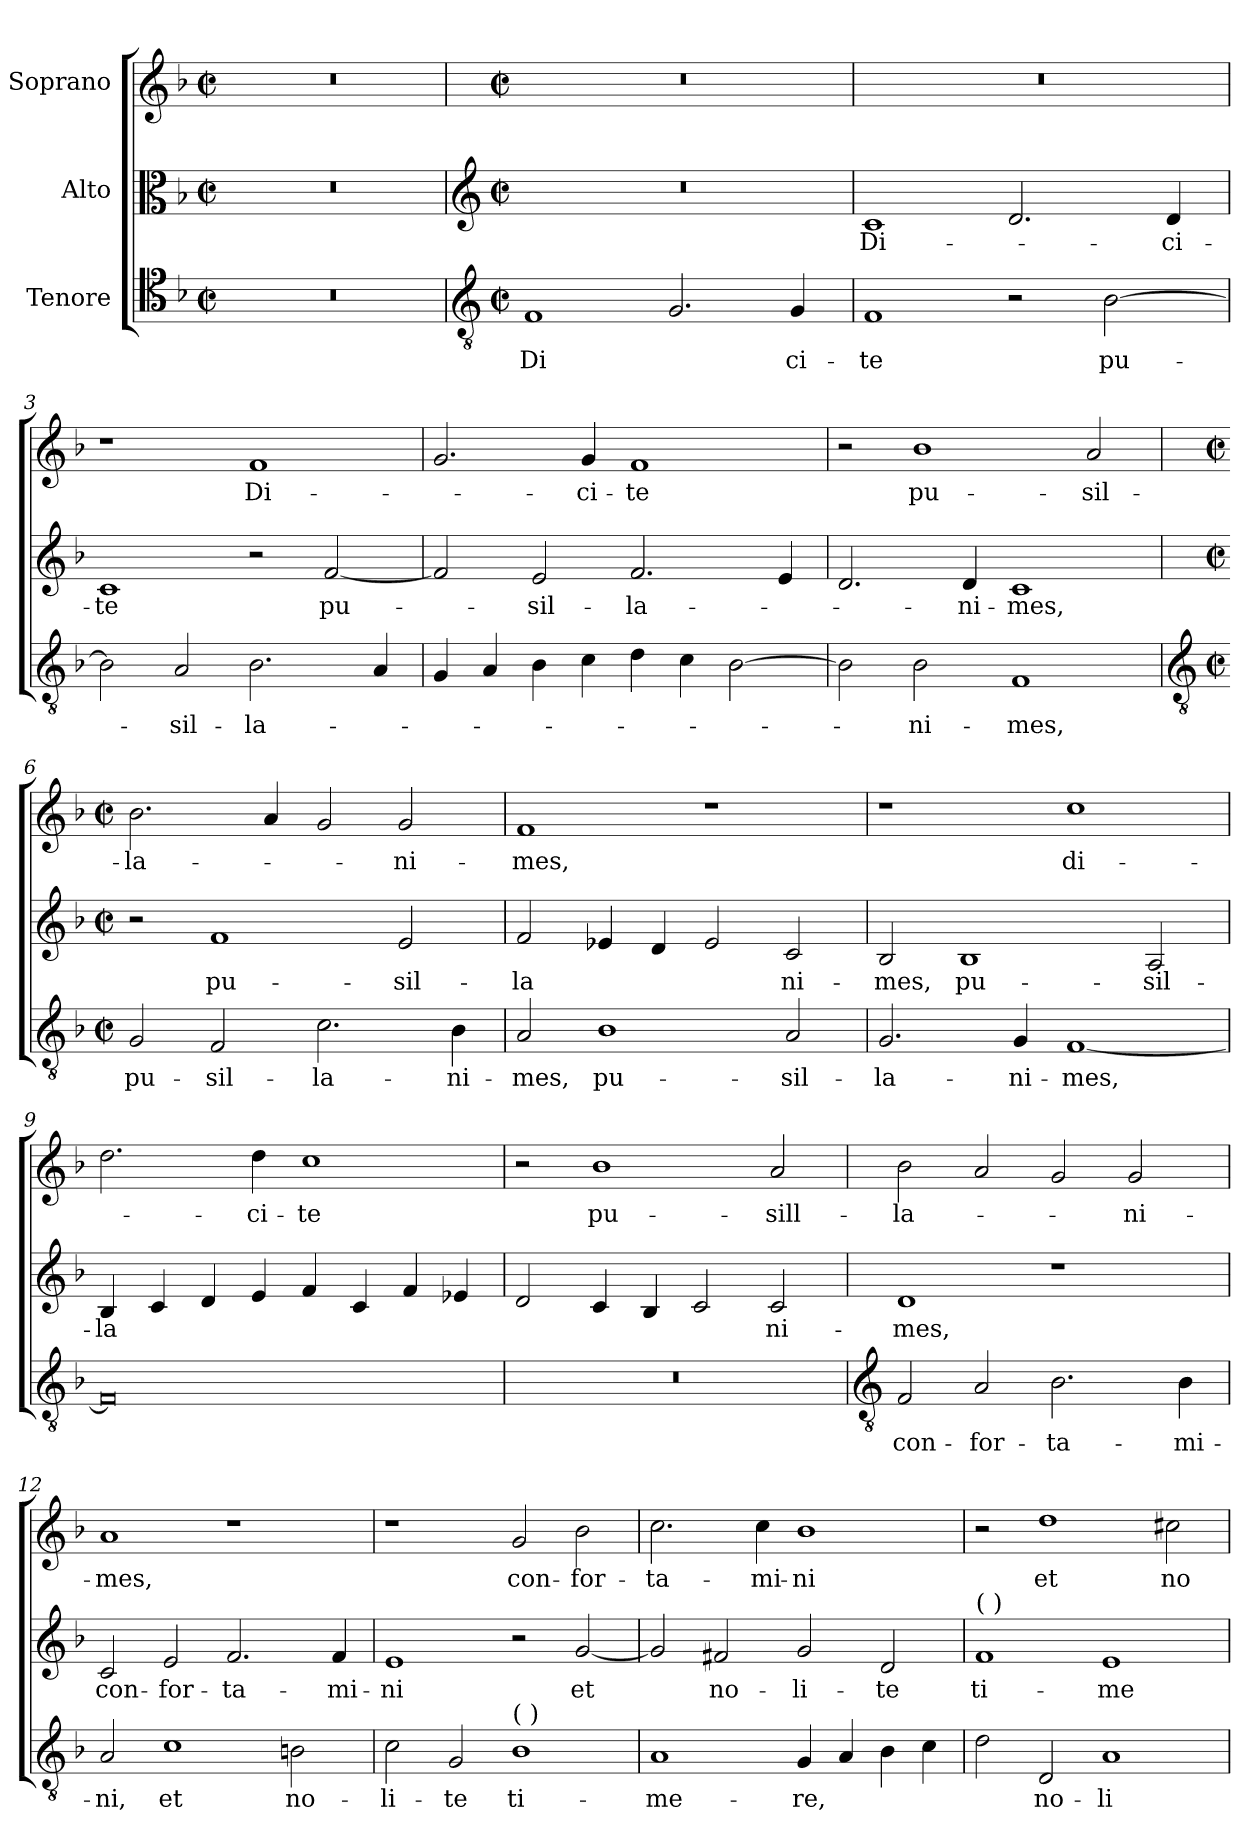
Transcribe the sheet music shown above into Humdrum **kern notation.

**kern	**text	**kern	**text	**kern	**text
*part3	*part3	*part2	*part2	*part1	*part1
*staff3	*staff3	*staff2	*staff2	*staff1	*staff1
*I"Tenore	*	*I"Alto	*	*I"Soprano	*
*clefC4	*	*clefC3	*	*clefG2	*
*k[b-]	*	*k[b-]	*	*k[b-]	*
*F:	*	*F:	*	*F:	*
*M4/2	*	*M4/2	*	*M4/2	*
*met(c|)	*	*met(c|)	*	*met(c|)	*
=	=	=	=	=	=
0r	.	0r	.	0r	.
!!LO:LB:g=z
=1	=1	=1	=1	=1	=1
*clefGv2	*	*clefG2	*	*	*
*M4/2	*	*M4/2	*	*M4/2	*
*met(c|)	*	*met(c|)	*	*met(c|)	*
!	!LO:LY:b	!	!	!	!
1F	Di	0r	.	0r	.
!	!LO:LY:b	!	!	!	!
2.G	-	.	.	.	.
!	!LO:LY:b	!	!	!	!
4G	ci-	.	.	.	.
=2	=2	=2	=2	=2	=2
!	!LO:LY:b	!	!LO:LY:b	!	!
1F	-te	1c	Di-	0r	.
2r	.	2.d	.	.	.
!	!LO:LY:b	!	!	!	!
[2B-	pu-	.	.	.	.
!	!	!	!LO:LY:b	!	!
.	.	4d	-ci-	.	.
=3	=3	=3	=3	=3	=3
!	!	!	!LO:LY:b	!	!
2B-]	.	1c	-te	1r	.
!	!LO:LY:b	!	!	!	!
2A	-sil-	.	.	.	.
!	!LO:LY:b	!	!	!	!LO:LY:b
2.B-	-la-	2r	.	1f	Di-
!	!	!	!LO:LY:b	!	!
.	.	[2f	pu-	.	.
4A	.	.	.	.	.
=4	=4	=4	=4	=4	=4
4G	.	2f]	.	2.g	.
4A	.	.	.	.	.
!	!	!	!LO:LY:b	!	!
4B-	.	2e	-sil-	.	.
!	!	!	!	!	!LO:LY:b
4c	.	.	.	4g	-ci-
!	!	!	!LO:LY:b	!	!LO:LY:b
4d	.	2.f	-la-	1f	-te
4c	.	.	.	.	.
[2B-	.	.	.	.	.
.	.	4e	.	.	.
=5	=5	=5	=5	=5	=5
2B-]	.	2.d	.	2r	.
!	!LO:LY:b	!	!	!	!LO:LY:b
2B-	-ni-	.	.	1b-	pu-
!	!	!	!LO:LY:b	!	!
.	.	4d	-ni-	.	.
!	!LO:LY:b	!	!LO:LY:b	!	!
1F	-mes,	1c	-mes,	.	.
!	!	!	!	!	!LO:LY:b
.	.	.	.	2a	-sil-
!!LO:LB:g=z
=6	=6	=6	=6	=6	=6
*clefGv2	*	*	*	*	*
*M4/2	*	*M4/2	*	*M4/2	*
*met(c|)	*	*met(c|)	*	*met(c|)	*
!	!LO:LY:b	!	!	!	!LO:LY:b
2G	pu-	2r	.	2.b-	-la-
!	!LO:LY:b	!	!LO:LY:b	!	!
2F	-sil-	1f	pu-	.	.
.	.	.	.	4a	.
!	!LO:LY:b	!	!	!	!
2.c	-la-	.	.	2g	.
!	!	!	!LO:LY:b	!	!LO:LY:b
.	.	2e	-sil-	2g	-ni-
!	!LO:LY:b	!	!	!	!
4B-	-ni-	.	.	.	.
=7	=7	=7	=7	=7	=7
!	!LO:LY:b	!	!LO:LY:b	!	!LO:LY:b
2A	-mes,	2f	-la	1f	-mes,
!	!LO:LY:b	!	!	!	!
1B-	pu-	4e-X	.	.	.
.	.	4d	.	.	.
.	.	2e-	.	1r	.
!	!LO:LY:b	!	!LO:LY:b	!	!
2A	-sil-	2c	ni-	.	.
=8	=8	=8	=8	=8	=8
!	!LO:LY:b	!	!LO:LY:b	!	!
2.G	-la-	2B-	-mes,	1r	.
!	!	!	!LO:LY:b	!	!
.	.	1B-	pu-	.	.
!	!LO:LY:b	!	!	!	!
4G	-ni-	.	.	.	.
!	!LO:LY:b	!	!	!	!LO:LY:b
[1F	-mes,	.	.	1cc	di-
!	!	!	!LO:LY:b	!	!
.	.	2A	-sil-	.	.
=9	=9	=9	=9	=9	=9
!	!	!	!LO:LY:b	!	!
0F]	.	4B-	-la	2.dd	.
.	.	4c	.	.	.
.	.	4d	.	.	.
!	!	!	!	!	!LO:LY:b
.	.	4e	.	4dd	-ci-
!	!	!	!	!	!LO:LY:b
.	.	4f	.	1cc	-te
.	.	4c	.	.	.
.	.	4f	.	.	.
.	.	4e-X	.	.	.
=10	=10	=10	=10	=10	=10
0r	.	2d	.	2r	.
!	!	!	!	!	!LO:LY:b
.	.	4c	.	1b-	pu-
.	.	4B-	.	.	.
.	.	2c	.	.	.
!	!	!	!LO:LY:b	!	!LO:LY:b
.	.	2c	ni-	2a	-sill-
!!LO:LB:g=z
=11	=11	=11	=11	=11	=11
*clefGv2	*	*	*	*	*
!	!LO:LY:b	!	!LO:LY:b	!	!LO:LY:b
2F	con-	1d	-mes,	2b-	-la-
!	!LO:LY:b	!	!	!	!
2A	-for-	.	.	2a	.
!	!LO:LY:b	!	!	!	!
2.B-	-ta-	1r	.	2g	.
!	!	!	!	!	!LO:LY:b
.	.	.	.	2g	-ni-
!	!LO:LY:b	!	!	!	!
4B-	-mi-	.	.	.	.
=12	=12	=12	=12	=12	=12
!	!LO:LY:b	!	!LO:LY:b	!	!LO:LY:b
2A	-ni,	2c	con-	1a	-mes,
!	!LO:LY:b	!	!LO:LY:b	!	!
1c	et	2e	-for-	.	.
!	!	!	!LO:LY:b	!	!
.	.	2.f	-ta-	1r	.
!	!LO:LY:b	!	!	!	!
2Bn	no-	.	.	.	.
!	!	!	!LO:LY:b	!	!
.	.	4f	-mi-	.	.
=13	=13	=13	=13	=13	=13
!	!LO:LY:b	!	!LO:LY:b	!	!
2c	-li-	1e	-ni	1r	.
!	!LO:LY:b	!	!	!	!
2G	-te	.	.	.	.
!LO:TX:a:t=(  )	!	!	!	!	!
!	!LO:LY:b	!	!	!	!LO:LY:b
1B-	ti-	2r	.	2g	con-
!	!	!	!LO:LY:b	!	!LO:LY:b
.	.	[2g	et	2b-	-for-
=14	=14	=14	=14	=14	=14
!	!LO:LY:b	!	!	!	!LO:LY:b
1A	-me-	2g]	.	2.cc	-ta-
!	!	!	!LO:LY:b	!	!
.	.	2f#X	no-	.	.
!	!	!	!	!	!LO:LY:b
.	.	.	.	4cc	-mi-
!	!LO:LY:b	!	!LO:LY:b	!	!LO:LY:b
4G	-re,	2g	-li-	1b-	-ni
4A	.	.	.	.	.
!	!	!	!LO:LY:b	!	!
4B-	.	2d	-te	.	.
4c	.	.	.	.	.
=15	=15	=15	=15	=15	=15
!	!	!LO:TX:a:t=(  )	!	!	!
!	!	!	!LO:LY:b	!	!
2d	.	1f	ti-	2r	.
!	!LO:LY:b	!	!	!	!LO:LY:b
2D	no-	.	.	1dd	et
!	!LO:LY:b	!	!LO:LY:b	!	!
1A	-li-	1e	-me-	.	.
!	!	!	!	!	!LO:LY:b
.	.	.	.	2cc#X	no-
=	=	=	=	=	=
*-	*-	*-	*-	*-	*-
